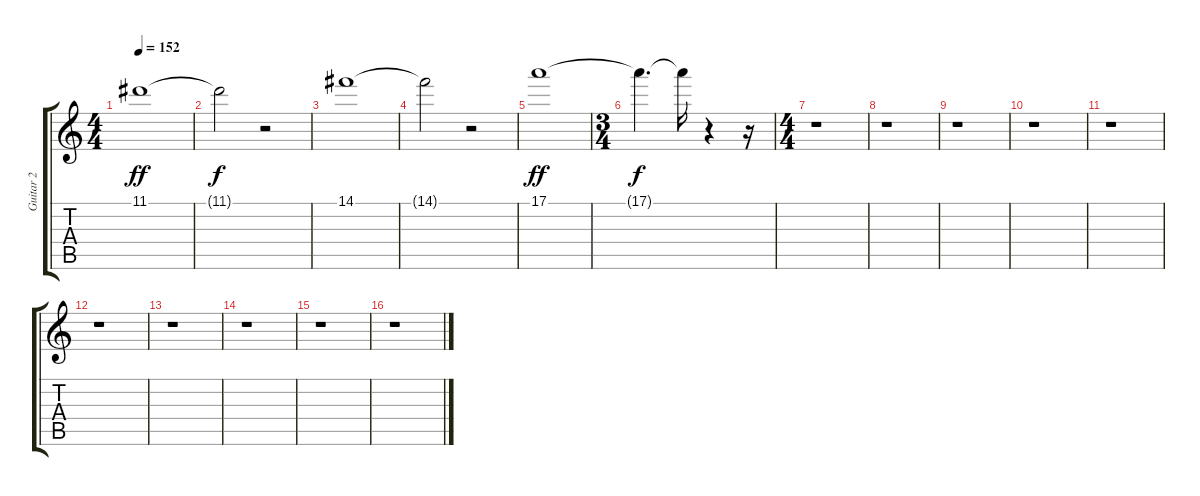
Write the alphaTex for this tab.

\track ("Guitar 2" "Guitar 2") {instrument distortionguitar}
\staff {score tabs}
\tuning (E4 B3 G3 D3 A2 E2) {hide}
\ts (4 4)
\tempo 152
\clef g2
\ks c
11.1.1{dy ff} |
11.1{t}.2{dy f} r.2 |
14.1.1 |
14.1{t}.2 r.2 |
17.1.1{dy ff} |
\ts (3 4)
17.1{t}.4{d dy f} 17.1{t}.16 r.4 r.16 |
\ts (4 4)
r.1 |
r.1 |
r.1 |
r.1 |
r.1 |
r.1 |
r.1 |
r.1 |
r.1 |
r.1
